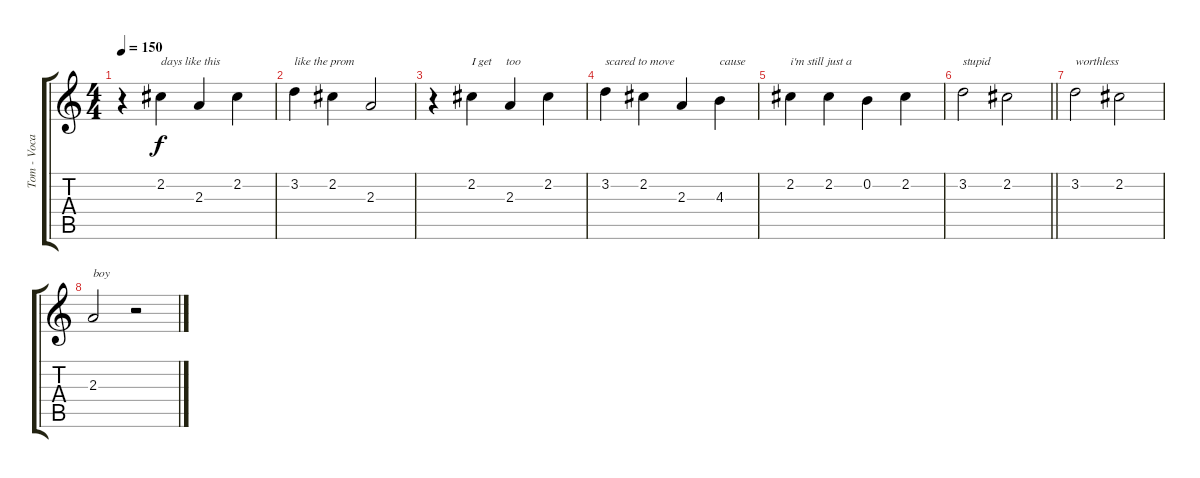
\track ("Tom - Vocals" "Tom - Voca") {instrument overdrivenguitar}
\staff {score tabs}
\tuning (E4 B3 G3 D3 A2 E2) {hide}
\ts (4 4)
\tempo 150
\clef g2
\ks c
r.4{dy f} 2.2.4{txt "days like this "} 2.3.4 2.2.4 |
3.2.4{txt "like the prom"} 2.2.4 2.3.2 |
r.4 2.2.4{txt "I get     too"} 2.3.4 2.2.4 |
3.2.4{txt "scared to move"} 2.2.4 2.3.4 4.3.4{txt "cause"} |
2.2.4{txt "i'm still just a"} 2.2.4 0.2.4 2.2.4 |
\barLineRight lightlight
3.2.2{txt "stupid"} 2.2.2 |
3.2.2{txt "worthless"} 2.2.2 |
2.3.2{txt "boy"} r.2
